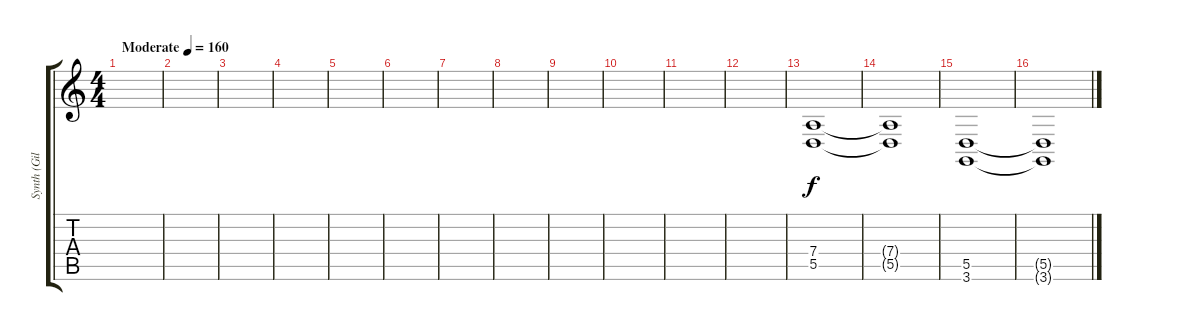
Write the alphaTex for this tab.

\track ("Synth (Gillian Gilbert)" "Synth (Gil") {instrument synthstrings1}
\staff {score tabs}
\tuning (E4 B3 G3 D3 A2 E2) {hide}
\ts (4 4)
\tempo (160 "Moderate")
\clef g2
\ks c
|
|
|
|
|
|
|
|
|
|
|
|
(7.4 5.5).1 |
(7.4{t} 5.5{t}).1 |
(5.5 3.6).1 |
(5.5{t} 3.6{t}).1
